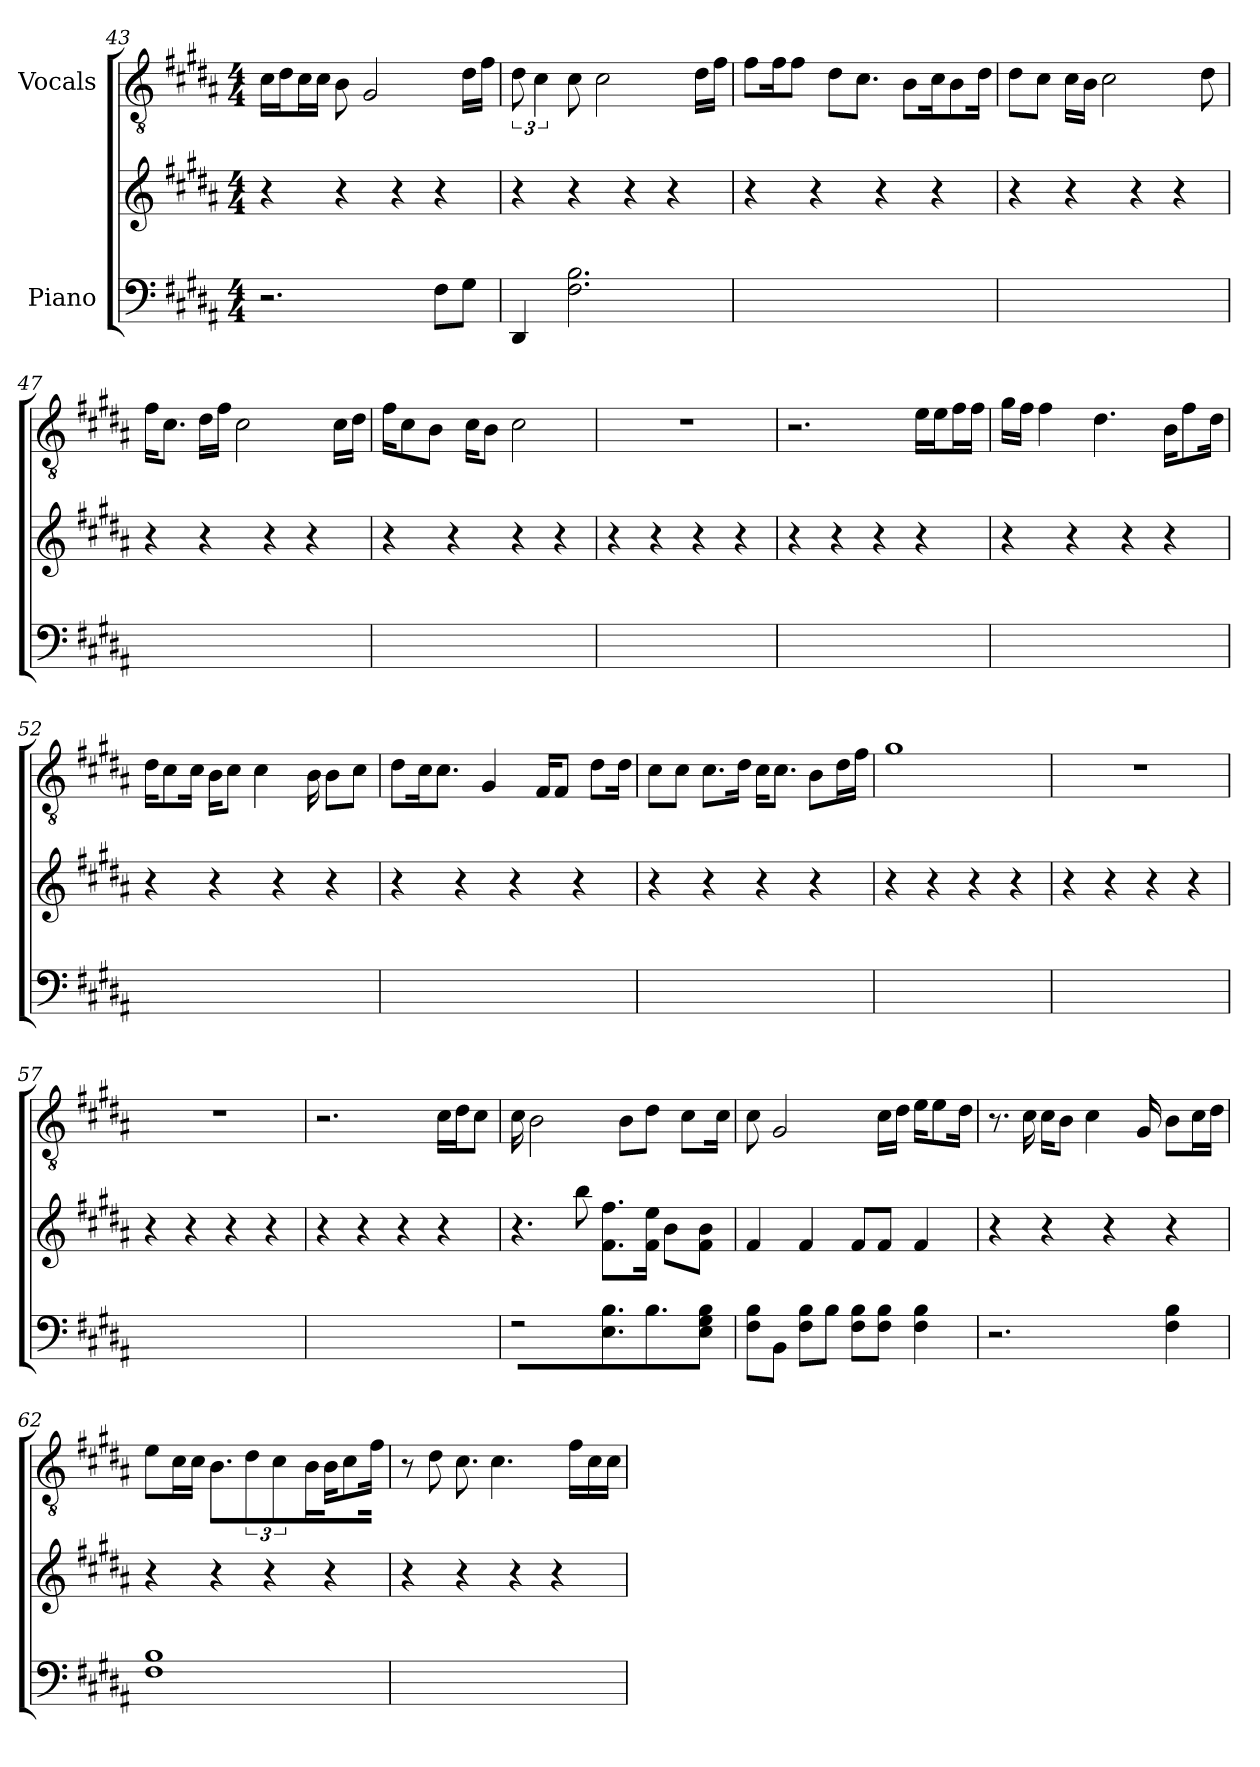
**kern	**kern	**kern
*part2	*part2	*part1
*staff3	*staff2	*staff1
*I"Piano	*	*I"Vocals
*clefF4	*clefG2	*clefGv2
*k[f#c#g#d#a#]	*k[f#c#g#d#a#]	*k[f#c#g#d#a#]
*B:	*B:	*B:
*M4/4	*M4/4	*M4/4
=43	=43	=43
2.r	4r	16c#\LL
.	.	16d#\J
.	.	16c#\L
.	.	16c#\JJ
.	4r	8B
.	.	2G#
.	4r	.
8F#\L	4r	.
8G#\J	.	16d#\LL
.	.	16f#\JJ
=44	=44	=44
4DD#	4r	12d#
.	.	6c#
2.F# 2.B	4r	8c#
.	.	2c#
.	4r	.
.	4r	.
.	.	16d#\LL
.	.	16f#\JJ
=45	=45	=45
1ryy	4r	8f#\L
.	.	16f#\K
.	.	8f#\J
.	4r	.
.	.	8d#\L
.	.	8.c#\J
.	4r	.
.	.	8B\L
.	4r	16c#\K
.	.	8B\
.	.	16d#\Jk
=46	=46	=46
1ryy	4r	8d#\L
.	.	8c#\J
.	4r	16c#\LL
.	.	16B\JJ
.	.	2c#
.	4r	.
.	4r	.
.	.	8d#
=47	=47	=47
1ryy	4r	16f#\KL
.	.	8.c#\J
.	4r	16d#\LL
.	.	16f#\JJ
.	.	2c#
.	4r	.
.	4r	.
.	.	16c#\LL
.	.	16d#\JJ
=48	=48	=48
1ryy	4r	16f#\KL
.	.	8c#\
.	.	8B\J
.	4r	.
.	.	16c#\KL
.	.	8B\J
.	4r	2c#
.	4r	.
=49	=49	=49
1ryy	4r	1r
.	4r	.
.	4r	.
.	4r	.
=50	=50	=50
1ryy	4r	2.r
.	4r	.
.	4r	.
.	4r	16e\LL
.	.	16e\J
.	.	16f#\L
.	.	16f#\JJ
=51	=51	=51
1ryy	4r	16g#\LL
.	.	16f#\JJ
.	.	4f#
.	4r	.
.	.	4.d#
.	4r	.
.	4r	16B\KL
.	.	8f#\
.	.	16d#\Jk
=52	=52	=52
1ryy	4r	16d#\KL
.	.	8c#\
.	.	16c#\Jk
.	4r	16B\KL
.	.	8c#\J
.	.	4c#
.	4r	.
.	.	16B
.	4r	8B\L
.	.	8c#\J
=53	=53	=53
1ryy	4r	8d#\L
.	.	16c#\K
.	.	8.c#\J
.	4r	.
.	.	4G#
.	4r	.
.	.	16F#/KL
.	.	8F#/J
.	4r	.
.	.	8d#\L
.	.	16d#\Jk
=54	=54	=54
1ryy	4r	8c#\L
.	.	8c#\J
.	4r	8.c#\L
.	.	16d#\Jk
.	4r	16c#\KL
.	.	8.c#\J
.	4r	8B\L
.	.	16d#\L
.	.	16f#\JJ
=55	=55	=55
1ryy	4r	1g#
.	4r	.
.	4r	.
.	4r	.
=56	=56	=56
1ryy	4r	1r
.	4r	.
.	4r	.
.	4r	.
=57	=57	=57
1ryy	4r	1r
.	4r	.
.	4r	.
.	4r	.
=58	=58	=58
1ryy	4r	2.r
.	4r	.
.	4r	.
.	4r	16c#\LL
.	.	16d#\J
.	.	8c#\J
=59	=59	=59
2r	4.r	16c#
.	.	2B
.	8bb	.
8.E\ 8.B\L	8.f#\ 8.ff#\L	.
.	.	8B\L
8.B\J	16f#\ 16ee\Jk	8d#\J
.	8b\L	.
.	.	8c#\L
8E 8B 8G#J	8f#\ 8b\J	.
.	.	16c#\Jk
=60	=60	=60
8F#\ 8B\L	4f#	8c#
8BB\J	.	2G#
8F#\ 8B\L	4f#	.
8B\J	.	.
8F#\ 8B\L	8f#/L	.
8F#\ 8B\J	8f#/J	16c#\LL
.	.	16d#\JJ
4F# 4B	4f#	16e\KL
.	.	8e\
.	.	16d#\Jk
=61	=61	=61
2.r	4r	8.r
.	.	16c#
.	4r	16c#\KL
.	.	8B\J
.	.	4c#
.	4r	.
.	.	16G#
4F# 4B	4r	8B\L
.	.	16c#\L
.	.	16d#\JJ
=62	=62	=62
1F# 1B	4r	8e\L
.	.	16c#\L
.	.	16c#\JJ
.	4r	8.B\L
.	.	12d#\J
.	4r	.
.	.	6c#
.	.	16B
.	4r	16B\KL
.	.	8c#\
.	.	16f#\Jk
=63	=63	=63
1ryy	4r	8r
.	.	8d#
.	4r	8.c#
.	.	4.c#
.	4r	.
.	4r	.
.	.	16f#\LL
.	.	16c#\
.	.	16c#\JJ
=	=	=
*-	*-	*-
